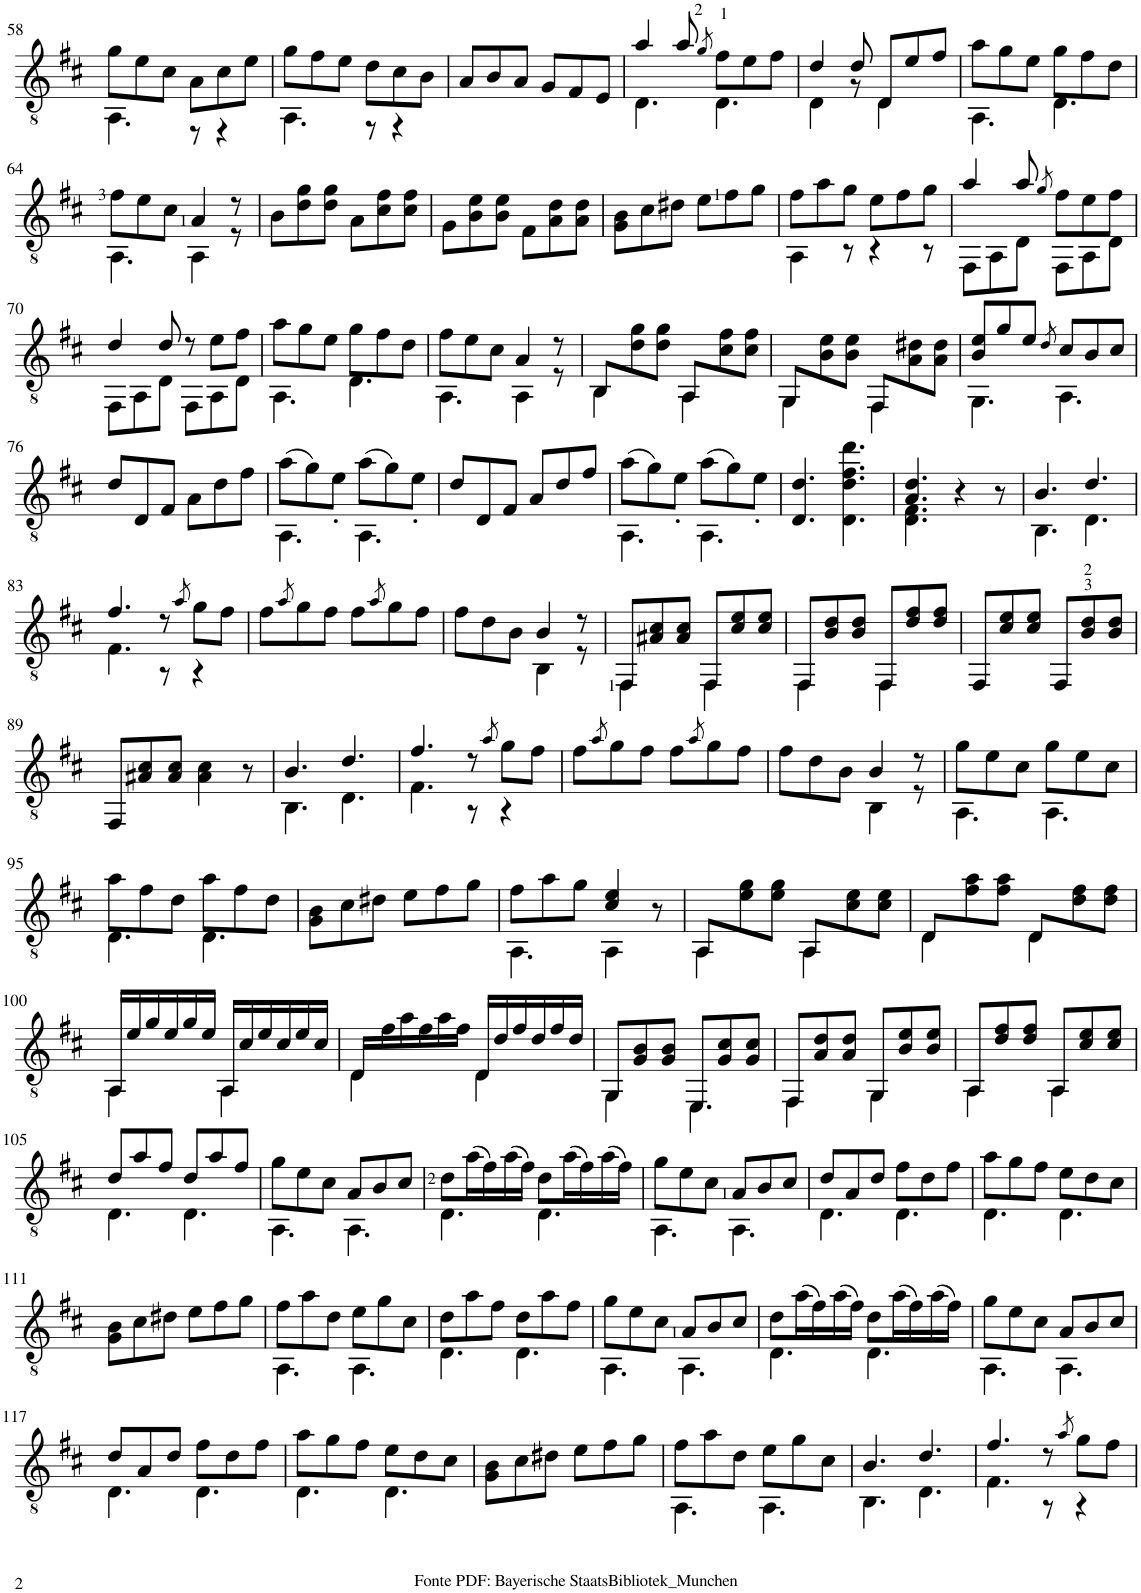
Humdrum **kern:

**kern
*part1
*staff1
*I"Guitar
*I'Guit.
!!LO:PB:g=z
*clefGv2
*k[f#c#]
*M6/8
=58
*^
8g\L	4.AA\
8e\	.
8c#\J	.
8A\L	8r
8c#\	4r
8e\J	.
=59	=59
8g\L	4.AA\
8f#\	.
8e\J	.
8d\L	8r
8c#\	4r
8B\J	.
*v	*v
=60
8A/L
8B/
8A/J
8G/L
8F#/
8E/J
=61
*^
4a/	4.D\
8a/	.
8qg/	.
8f#\L	4.D\
8e\	.
8f#\J	.
=62	=62
4d/	4D\
8d/	8r
8D/L	4.D\
8e/	.
8f#/J	.
=63	=63
8a\L	4.AA\
8g\	.
8e\J	.
8g\L	4.D\
8f#\	.
8d\J	.
!!LO:LB:g=z	!!
=64	=64
8f#\L	4.AA\
8e\	.
8c#\J	.
4A/	4AA\
8r	8r
*v	*v
=65
8B\L
8d\ 8g\
8d\ 8g\J
8A\L
8c#\ 8f#\
8c#\ 8f#\J
=66
8G\L
8B\ 8e\
8B\ 8e\J
8F#\L
8A\ 8d\
8A\ 8d\J
=67
8G\ 8B\L
8c#\
8d#X\J
8e\L
8f#\
8g\J
=68
*^
8f#\L	4AA\
8a\	.
8g\J	8r
8e\L	4r
8f#\	.
8g\J	8r
=69	=69
4a/	8FF#\L
.	8AA\
8a/	8D\J
8qg/	.
8f#\L	8FF#\L
8e\	8AA\
8f#\J	8D\J
!!LO:LB:g=z	!!
=70	=70
4d/	8FF#\L
.	8AA\
8d/	8D\J
8r	8FF#\L
8e\L	8AA\
8f#\J	8D\J
=71	=71
8a\L	4.AA\
8g\	.
8e\J	.
8g\L	4.D\
8f#\	.
8d\J	.
=72	=72
8f#\L	4.AA\
8e\	.
8c#\J	.
4A/	4AA\
8r	8r
=73	=73
8BB/L	4.BB\
8d\ 8g\	.
8d\ 8g\J	.
8AA/L	4.AA\
8c#\ 8f#\	.
8c#\ 8f#\J	.
=74	=74
8GG/L	4.GG\
8B\ 8e\	.
8B\ 8e\J	.
8FF#/L	4.FF#\
8A\ 8d#X\	.
8A\ 8d#\J	.
=75	=75
8B/ 8e/L	4.GG\
8g/	.
8e/J	.
8qd/	.
8c#/L	4.AA\
8B/	.
8c#/J	.
*v	*v
!!LO:LB:g=z
=76
8d/L
8D/
8F#/J
8A\L
8d\
8f#\J
=77
*^
(8a\L	4.AA\
8g\)	.
8e'\J	.
(8a\L	4.AA\
8g\)	.
8e'\J	.
*v	*v
=78
8d/L
8D/
8F#/J
8A/L
8d/
8f#/J
=79
*^
(8a\L	4.AA\
8g\)	.
8e'\J	.
(8a\L	4.AA\
8g\)	.
8e'\J	.
*v	*v
=80
4.D/ 4.d/
4.D\ 4.d\ 4.f#\ 4.dd\
=81
*^
4.A/ 4.d/	4.D\ 4.F#\
4r	4.ryy
8r	.
=82	=82
4.B/	4.BB\
4.d/	4.D\
!!LO:LB:g=z	!!
=83	=83
4.f#/	4.F#\
8r	8r
8qa/	.
8g\L	4r
8f#\J	.
*v	*v
=84
8f#\L
8qa/
8g\
8f#\J
8f#\L
8qa/
8g\
8f#\J
=85
*^
8f#\L	4.ryy
8d\	.
8B\J	.
4B/	4BB\
8r	8r
=86	=86
8FF#/L	4.FF#\
8A#X/ 8c#/	.
8A#/ 8c#/J	.
8FF#/L	4.FF#\
8c#/ 8e/	.
8c#/ 8e/J	.
=87	=87
8FF#/L	4.FF#\
8B/ 8d/	.
8B/ 8d/J	.
8FF#/L	4.FF#\
8d/ 8f#/	.
8d/ 8f#/J	.
*v	*v
=88
8FF#/L
8c#/ 8e/
8c#/ 8e/J
8FF#/L
8B/ 8d/
8B/ 8d/J
!!LO:LB:g=z
=89
8FF#/L
8A#X/ 8c#/
8A#/ 8c#/J
4A#\ 4c#\
8r
=90
*^
4.B/	4.BB\
4.d/	4.D\
=91	=91
4.f#/	4.F#\
8r	8r
8qa/	.
8g\L	4r
8f#\J	.
*v	*v
=92
8f#\L
8qa/
8g\
8f#\J
8f#\L
8qa/
8g\
8f#\J
=93
*^
8f#\L	4.ryy
8d\	.
8B\J	.
4B/	4BB\
8r	8r
=94	=94
8g\L	4.AA\
8e\	.
8c#\J	.
8g\L	4.AA\
8e\	.
8c#\J	.
!!LO:LB:g=z	!!
=95	=95
8a\L	4.D\
8f#\	.
8d\J	.
8a\L	4.D\
8f#\	.
8d\J	.
*v	*v
=96
8G\ 8B\L
8c#\
8d#X\J
8e\L
8f#\
8g\J
=97
*^
8f#\L	4.AA\
8a\	.
8g\J	.
4c#/ 4e/	4AA\
8r	8ryy
=98	=98
8AA/L	4.AA\
8e\ 8g\	.
8e\ 8g\J	.
8AA/L	4.AA\
8c#\ 8e\	.
8c#\ 8e\J	.
=99	=99
8D/L	4.D\
8f#\ 8a\	.
8f#\ 8a\J	.
8D/L	4.D\
8d\ 8f#\	.
8d\ 8f#\J	.
!!LO:LB:g=z	!!
=100	=100
16AA/LL	4.AA\
16e/	.
16g/	.
16e/	.
16g/	.
16e/JJ	.
16AA/LL	4.AA\
16c#/	.
16e/	.
16c#/	.
16e/	.
16c#/JJ	.
=101	=101
16D/LL	4.D\
16f#\	.
16a\	.
16f#\	.
16a\	.
16f#\JJ	.
16D/LL	4.D\
16d/	.
16f#/	.
16d/	.
16f#/	.
16d/JJ	.
=102	=102
8GG/L	4.GG\
8G/ 8B/	.
8G/ 8B/J	.
8EE/L	4.EE\
8G/ 8c#/	.
8G/ 8c#/J	.
=103	=103
8FF#/L	4.FF#\
8A/ 8d/	.
8A/ 8d/J	.
8GG/L	4.GG\
8B/ 8e/	.
8B/ 8e/J	.
=104	=104
8AA/L	4.AA\
8d/ 8f#/	.
8d/ 8f#/J	.
8AA/L	4.AA\
8c#/ 8e/	.
8c#/ 8e/J	.
!!LO:LB:g=z	!!
=105	=105
8d/L	4.D\
8a/	.
8f#/J	.
8d/L	4.D\
8a/	.
8f#/J	.
=106	=106
8g\L	4.AA\
8e\	.
8c#\J	.
8A/L	4.AA\
8B/	.
8c#/J	.
=107	=107
8d\L	4.D\
(16a\L	.
16f#\)	.
(16a\	.
16f#\JJ)	.
8d\L	4.D\
(16a\L	.
16f#\)	.
(16a\	.
16f#\JJ)	.
=108	=108
8g\L	4.AA\
8e\	.
8c#\J	.
8A/L	4.AA\
8B/	.
8c#/J	.
=109	=109
8d/L	4.D\
8A/	.
8d/J	.
8f#\L	4.D\
8d\	.
8f#\J	.
=110	=110
8a\L	4.D\
8g\	.
8f#\J	.
8e\L	4.D\
8d\	.
8c#\J	.
*v	*v
!!LO:LB:g=z
=111
8G\ 8B\L
8c#\
8d#X\J
8e\L
8f#\
8g\J
=112
*^
8f#\L	4.AA\
8a\	.
8d\J	.
8e\L	4.AA\
8g\	.
8c#\J	.
=113	=113
8d\L	4.D\
8a\	.
8f#\J	.
8d\L	4.D\
8a\	.
8f#\J	.
=114	=114
8g\L	4.AA\
8e\	.
8c#\J	.
8A/L	4.AA\
8B/	.
8c#/J	.
=115	=115
8d\L	4.D\
(16a\L	.
16f#\)	.
(16a\	.
16f#\JJ)	.
8d\L	4.D\
(16a\L	.
16f#\)	.
(16a\	.
16f#\JJ)	.
=116	=116
8g\L	4.AA\
8e\	.
8c#\J	.
8A/L	4.AA\
8B/	.
8c#/J	.
!!LO:LB:g=z	!!
=117	=117
8d/L	4.D\
8A/	.
8d/J	.
8f#\L	4.D\
8d\	.
8f#\J	.
=118	=118
8a\L	4.D\
8g\	.
8f#\J	.
8e\L	4.D\
8d\	.
8c#\J	.
*v	*v
=119
8G\ 8B\L
8c#\
8d#X\J
8e\L
8f#\
8g\J
=120
*^
8f#\L	4.AA\
8a\	.
8d\J	.
8e\L	4.AA\
8g\	.
8c#\J	.
=121	=121
4.B/	4.BB\
4.d/	4.D\
=122	=122
4.f#/	4.F#\
8r	8r
8qa/	.
8g\L	4r
8f#\J	.
*v	*v
=
*-
